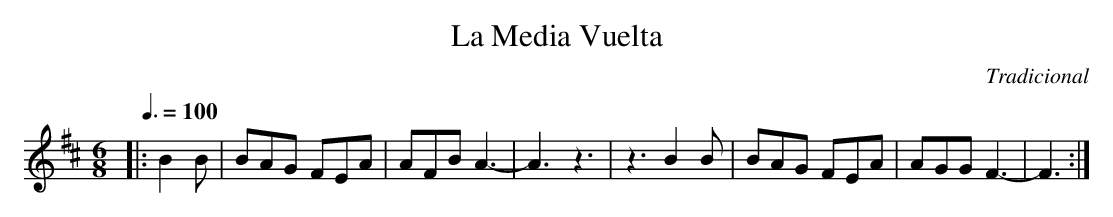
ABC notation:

X:1
T:La Media Vuelta
C:Tradicional
M:6/8
L:1/8
Q:3/8=100
K:D
|: B2 B|BAG FEA|AFB A3-|A3 z3|z3 B2 B|BAG FEA|AGG F3-|F3 :|
